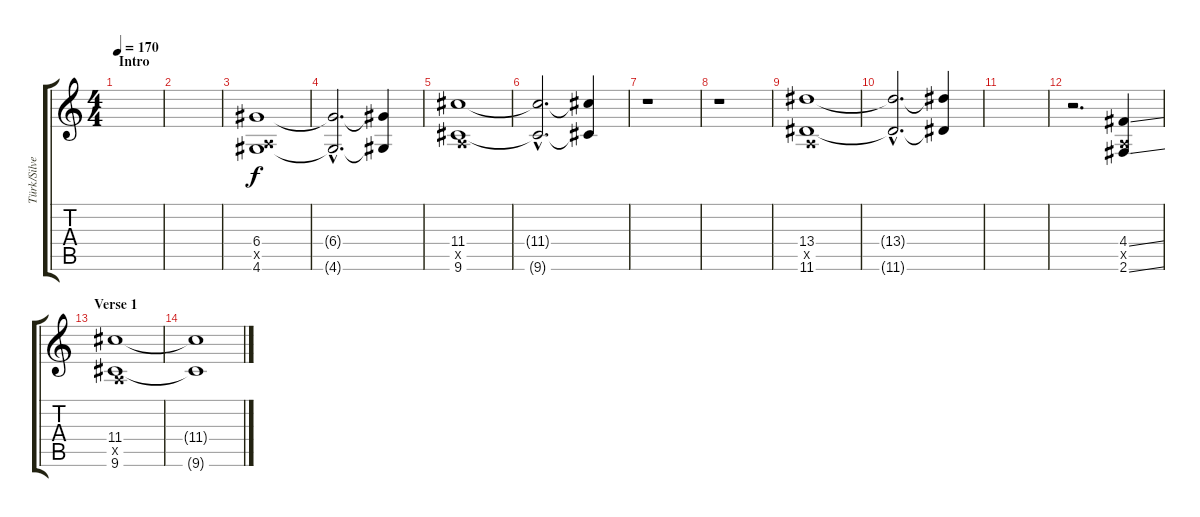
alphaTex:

\track ("Türk/Silver 3" "Türk/Silve") {instrument distortionguitar}
\staff {score tabs}
\tuning (E4 B3 G3 D3 A2 E2) {hide}
\ts (4 4)
\section ("" "Intro")
\tempo 170
\clef g2
\ks c
|
|
(6.4 0.5{x} 4.6).1{volume 13} |
(6.4{hac t} 4.6{hac t}).2{d} (6.4{t} 4.6{t}).4{volume 0} |
(11.4 0.5{x} 9.6).1{volume 13} |
(11.4{hac t} 9.6{hac t}).2{d} (11.4{t} 9.6{t}).4{volume 0} |
r.1 |
r.1 |
(13.4 0.5{x} 11.6).1{volume 13} |
(13.4{hac t} 11.6{hac t}).2{d} (13.4{t} 11.6{t}).4{volume 0} |
|
r.2{d} (4.4{ss} 0.5{x} 2.6{ss}).4{volume 13} |
\section ("" "Verse 1")
(11.4 0.5{x} 9.6).1{volume 0} |
(11.4{t} 9.6{t}).1
